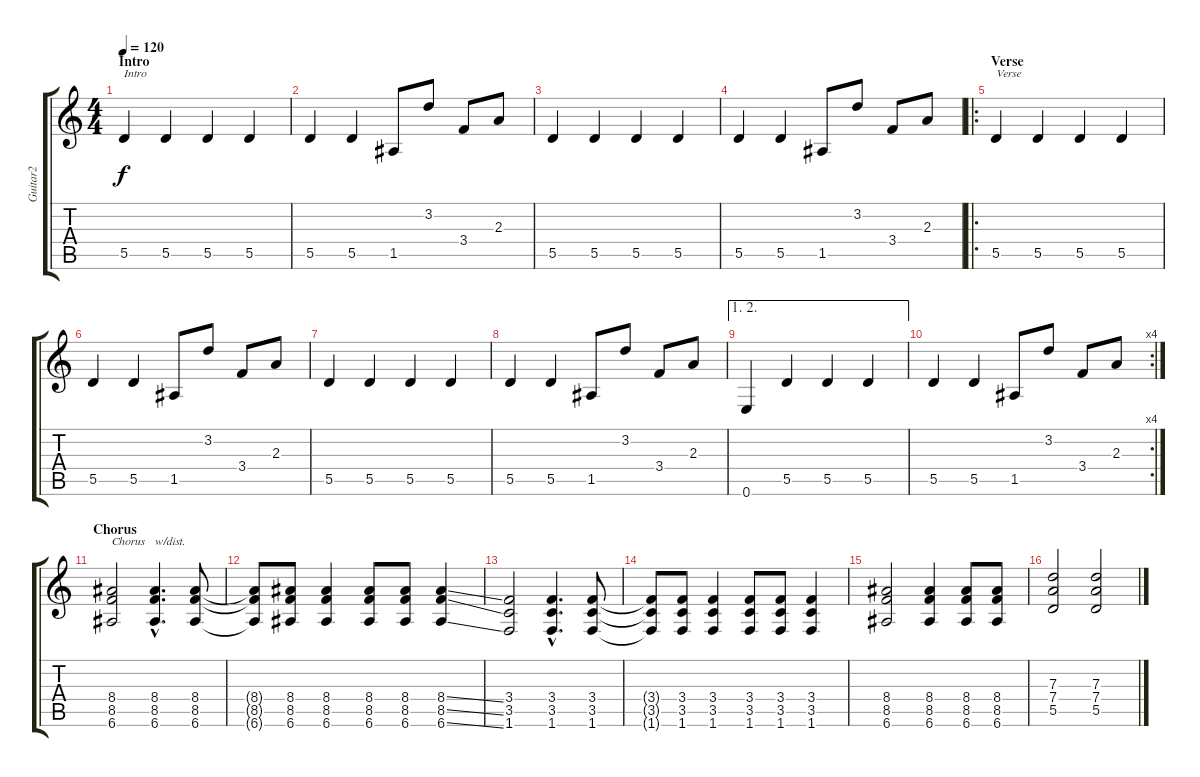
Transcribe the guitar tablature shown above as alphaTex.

\track ("Guitar2" "Guitar2") {instrument acousticguitarsteel}
\staff {score tabs}
\tuning (E4 B3 G3 D3 A2 E2) {hide}
\ts (4 4)
\section ("" "Intro")
\tempo 120
\clef g2
\ks c
5.5.4{txt "Intro" dy f instrument acousticguitarsteel} 5.5.4 5.5.4 5.5.4 |
5.5.4 5.5.4 1.5.8 3.2.8 3.4.8 2.3.8 |
5.5.4 5.5.4 5.5.4 5.5.4 |
5.5.4 5.5.4 1.5.8 3.2.8 3.4.8 2.3.8 |
\ro
\section ("" "Verse")
5.5.4{txt "Verse"} 5.5.4 5.5.4 5.5.4 |
5.5.4 5.5.4 1.5.8 3.2.8 3.4.8 2.3.8 |
5.5.4 5.5.4 5.5.4 5.5.4 |
5.5.4 5.5.4 1.5.8 3.2.8 3.4.8 2.3.8 |
\ae (1 2)
0.6.4 5.5.4 5.5.4 5.5.4 |
\rc 4
5.5.4 5.5.4 1.5.8 3.2.8 3.4.8 2.3.8 |
\section ("" "Chorus")
(8.4 8.5 6.6).2{txt "Chorus" instrument overdrivenguitar} (8.4{hac} 8.5{hac} 6.6{hac}).4{d txt "w/dist." instrument overdrivenguitar} (8.4 8.5 6.6).8{instrument overdrivenguitar} |
(8.4{t} 8.5{t} 6.6{t}).8 (8.4 8.5 6.6).8{instrument overdrivenguitar} (8.4 8.5 6.6).4{instrument overdrivenguitar} (8.4 8.5 6.6).8{instrument overdrivenguitar} (8.4 8.5 6.6).8{instrument overdrivenguitar} (8.4{ss} 8.5{ss} 6.6{ss}).4{instrument overdrivenguitar} |
(3.4 3.5 1.6).2{instrument overdrivenguitar} (3.4{hac} 3.5{hac} 1.6{hac}).4{d instrument overdrivenguitar} (3.4 3.5 1.6).8{instrument overdrivenguitar} |
(3.4{t} 3.5{t} 1.6{t}).8 (3.4 3.5 1.6).8{instrument overdrivenguitar} (3.4 3.5 1.6).4{instrument overdrivenguitar} (3.4 3.5 1.6).8{instrument overdrivenguitar} (3.4 3.5 1.6).8{instrument overdrivenguitar} (3.4 3.5 1.6).4{instrument overdrivenguitar} |
(8.4 8.5 6.6).2{instrument overdrivenguitar} (8.4 8.5 6.6).4{instrument overdrivenguitar} (8.4 8.5 6.6).8{instrument overdrivenguitar} (8.4 8.5 6.6).8{instrument overdrivenguitar} |
(7.3 7.4 5.5).2{instrument overdrivenguitar} (7.3 7.4 5.5).2{instrument overdrivenguitar}
